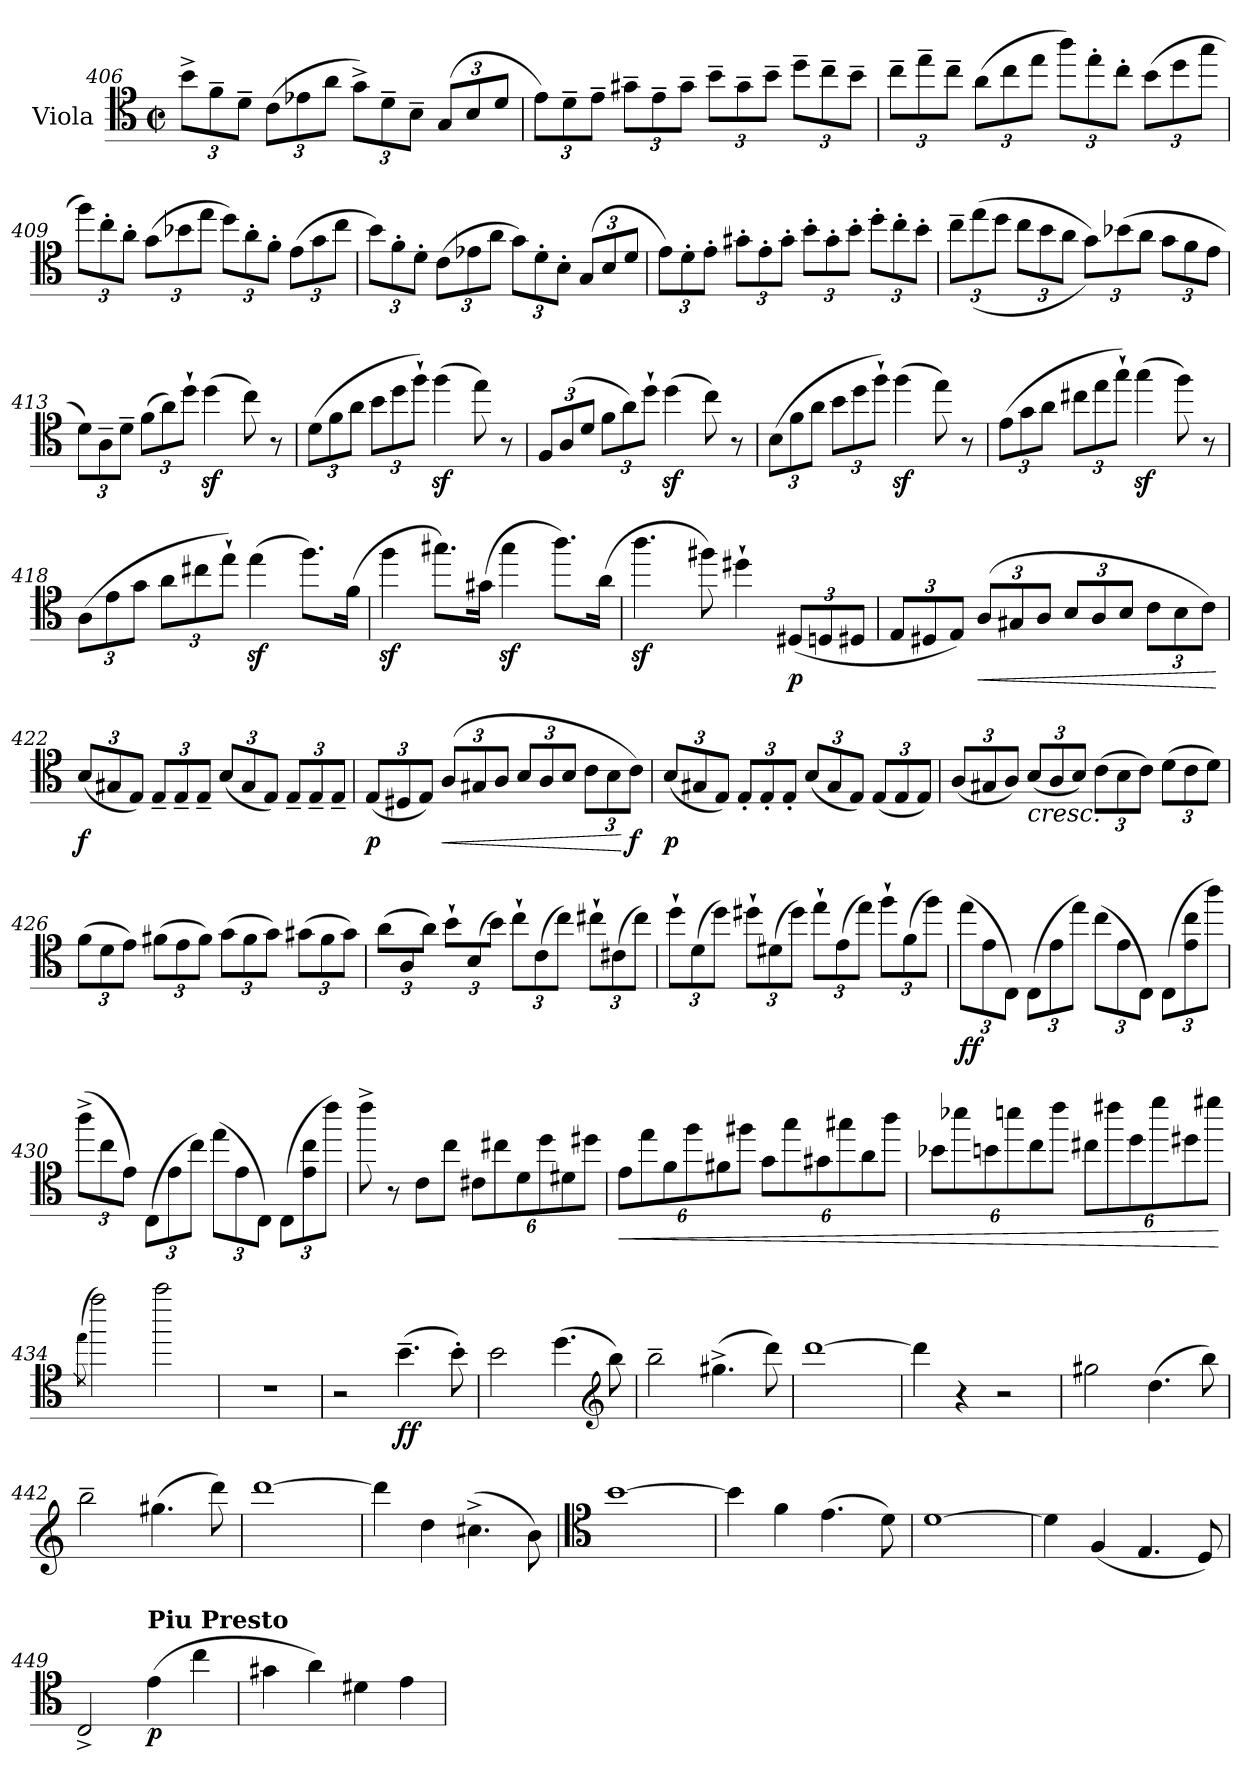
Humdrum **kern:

**kern	**dynam
*part1	*part1
*staff1	*staff1
*I"Viola	*
*I'Vla.	*
*clefC4	*
*k[]	*
*M2/2	*
*met(c|)	*
*Xbrackettup	*
=406	=406
12b^\L	.
12f~\	.
12d~\J	.
(>12c\L	.
12e-X\	.
12a\J	.
12g^\L)	.
12d~\	.
12B~/J	.
(<12G/L	.
12B/	.
12d\J	.
=407	=407
12e\L)	.
12d~\	.
12e~\J	.
12g#X~\L	.
12e~\	.
12g#~\J	.
12b~\L	.
12g#~\	.
12b~\J	.
12dd~\L	.
12cc~\	.
12b~\J	.
=408	=408
12cc~\L	.
12ee~\	.
12cc~\J	.
(>12a\L	.
12cc\	.
12ee\J	.
12aa\L)	.
12ee'\	.
12cc'\J	.
(>12b\L	.
12dd\	.
12gg\J	.
=409	=409
12ff\L)	.
12cc'\	.
12a'\J	.
(>12g\L	.
12b-X\	.
12ee\J	.
12dd\L)	.
12a'\	.
12f'\J	.
(>12e\L	.
12g\	.
12cc\J	.
=410	=410
12b\L)	.
12f'\	.
12d'\J	.
(>12c\L	.
12e-X\	.
12a\J	.
12g\L)	.
12d'\	.
12B'/J	.
(<12G/L	.
12B/	.
12d\J	.
=411	=411
12e\L)	.
12d'\	.
12e'\J	.
12g#X'\L	.
12e'\	.
12g#'\J	.
12b'\L	.
12g#'\	.
12b'\J	.
12dd'\L	.
12cc'\	.
12b'\J	.
=412	=412
12cc~\L	.
(>(>12ee\	.
12dd\J	.
12cc\L	.
12b\	.
12a\J	.
12g\L))	.
(>12b-X\	.
12a\J	.
12g\L	.
12f\	.
12e\J	.
=413	=413
12d\L)	.
12A~/	.
12d~\J	.
(>12f\L	.
12a\)	.
12dd`\J	.
(>4ddz<\	.
8cc\)	.
8r	.
=414	=414
(>12d\L	.
12f\	.
12a\J	.
12b\L	.
12dd\	.
12ff`\J)	.
(>4ffz<\	.
8ee\)	.
8r	.
=415	=415
12F/L	.
(>12A/	.
12d\J	.
12f\L	.
12a\)	.
12dd`\J	.
(>4ddz<\	.
8cc\)	.
8r	.
=416	=416
(>12B/L	.
12f\	.
12a\J	.
12b\L	.
12dd\	.
12ff`\J)	.
(>4ffz<\	.
8ee\)	.
8r	.
=417	=417
(>12e\L	.
12g\	.
12a\J	.
12cc#X\L	.
12ee\	.
12gg`\J)	.
(>4ggz<\	.
8ff\)	.
8r	.
=418	=418
(>12A/L	.
12e\	.
12g\J	.
12a\L	.
12cc#X\	.
12ee`\J)	.
(>4eez<\	.
8.ff\L)	.
(>16f\Jk	.
=419	=419
4ffz<\	.
8.gg#X\L)	.
(>16g#X\Jk	.
4gg#z<\	.
8.aa\L)	.
(>16a\Jk	.
=420	=420
4.aaz<\	.
8ff#X\)	.
4dd#X`\	.
!	!LO:DY:b
(<12D#X/L	p
12Dn/	.
12D#X/J	.
=421	=421
12E/L	.
12D#X/	.
12E/J)	.
!	!LO:HP:b
(<12A/L	<
12G#X/	.
12A/J	.
12B/L	.
12A/	.
12B/J	.
12c\L	.
12B/	.
12c\J)	.
.	[
=422	=422
!	!LO:DY:b
(<12B/L	f
12G#X/	.
12E/J)	.
12E~/L	.
12E~/	.
12E~/J	.
(<12B/L	.
12G#/	.
12E/J)	.
12E~/L	.
12E~/	.
12E~/J	.
=423	=423
!	!LO:DY:b
(<12E/L	p
12D#X/	.
12E/J)	.
!	!LO:HP:b
(<12A/L	<
12G#X/	.
12A/J	.
12B/L	.
12A/	.
12B/J	.
12c\L	.
12B/	.
!	!LO:DY:n=1:b
12c\J)	[ f
=424	=424
!	!LO:DY:b
(<12B/L	p
12G#X/	.
12E/J)	.
12E'/L	.
12E'/	.
12E'/J	.
(<12B/L	.
12G#/	.
12E/J)	.
(<12E/L	.
12E/	.
12E/J)	.
=425	=425
(<12A/L	.
12G#X/	.
12A/J)	.
!LO:TX:b:i:t=cresc.	!
(<12B/L	.
12A/	.
12B/J)	.
(<12c\L	.
12B/	.
12c\J)	.
(<12d\L	.
12c\	.
12d\J)	.
=426	=426
(>12f\L	.
12d\	.
12e\J)	.
(>12f#X\L	.
12e\	.
12f#\J)	.
(>12g\L	.
12f#\	.
12g\J)	.
(>12g#X\L	.
12f#\	.
12g#\J)	.
=427	=427
(>12a\L	.
12A/	.
12a\J)	.
12b`\L	.
(>12B/	.
12b\J)	.
12cc`\L	.
(>12c\	.
12cc\J)	.
12cc#X`\L	.
(>12c#X\	.
12cc#\J)	.
=428	=428
12dd`\L	.
(>12d\	.
12dd\J)	.
12dd#X`\L	.
(>12d#X\	.
12dd#\J)	.
12ee`\L	.
(>12e\	.
12ee\J)	.
12ff`\L	.
(>12f\	.
12ff\J)	.
=429	=429
!	!LO:DY:b
(<12ee\L	ff
12e\	.
12C/J)	.
(<12C/L	.
12e\	.
12ee\J)	.
(<12cc\L	.
12e\	.
12C/J)	.
(<12C/L	.
12e\ 12cc\	.
12aa\J)	.
=430	=430
(>12aa^\L	.
12cc\	.
12e\J)	.
(<12C/L	.
12e\	.
12cc\J)	.
(<12ee\L	.
12e\	.
12C/J)	.
(>12C/L	.
12e\ 12cc\	.
12ccc\J)	.
=431	=431
8ccc^\	.
8r	.
8c\L	.
8cc\J	.
12c#X\L	.
12cc#X\	.
12d\	.
12dd\	.
12d#X\	.
12dd#X\J	.
=432	=432
!	!LO:HP:b
12e\L	<
12ee\	.
12f\	.
12ff\	.
12f#X\	.
12ff#X\J	.
12g\L	.
12gg\	.
12g#X\	.
12gg#X\	.
12a\	.
12aa\J	.
=433	=433
12b-X\L	.
12bb-X\	.
12bn\	.
12bbn\	.
12cc\	.
12ccc\J	.
12cc#X\L	.
12ccc#X\	.
12dd\	.
12ddd\	.
12dd#X\	.
12ddd#X\J	.
.	[
=434	=434
(<8qee\	.
2eee\)	.
2ggg\	.
=435	=435
1r	.
=436	=436
2r	.
!	!LO:DY:b
(>4.b~\	ff
8b'\)	.
=437	=437
2b\	.
(>4.dd\	.
*clefG2	*
8bb\)	.
=438	=438
2bb~\	.
(>4.gg#X^\	.
8ddd\)	.
=439	=439
[1ddd	.
=440	=440
4ddd\]	.
4r	.
2r	.
=441	=441
2gg#X\	.
(>4.dd\	.
8bb\)	.
=442	=442
2bb~\	.
(>4.gg#X\	.
8ddd\)	.
=443	=443
[1ddd	.
=444	=444
4ddd\]	.
4dd\	.
(>4.cc#X^\	.
8b\)	.
=445	=445
*clefC4	*
[1b	.
=446	=446
4b\]	.
4f\	.
(>4.e\	.
8d\)	.
=447	=447
[1d	.
=448	=448
4d\]	.
(<4F/	.
4.E/	.
8D/)	.
=449	=449
2C^/	.
*MM296	*
!LO:TX:a:B:t=Piu Presto	!
!	!LO:DY:b
(>4e\	p
4cc\	.
=450	=450
4g#X\	.
4a\)	.
4d#X\	.
4e\	.
=	=
*-	*-
